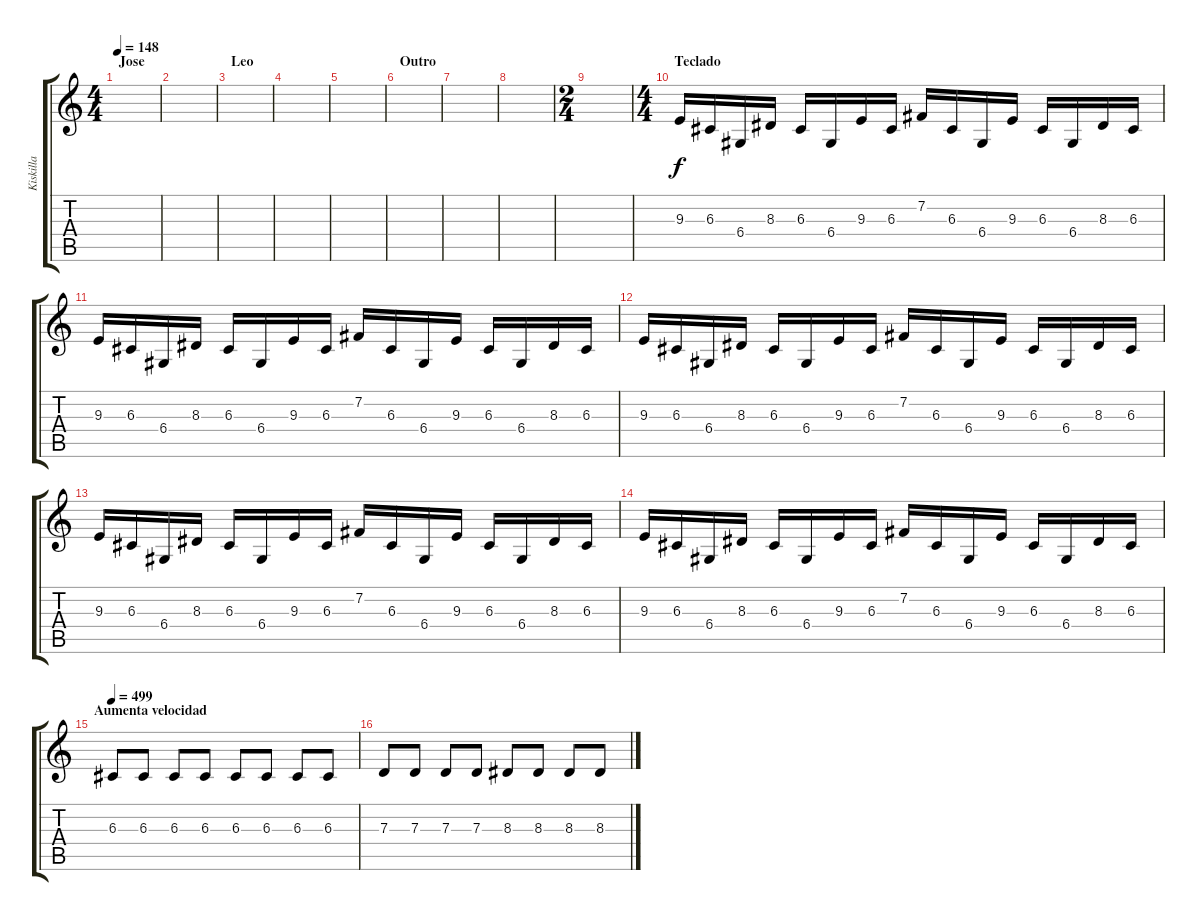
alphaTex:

\track ("Kiskilla" "Kiskilla") {instrument acousticgrandpiano}
\staff {score tabs}
\tuning (E4 B3 G3 D3 A2 E2) {hide}
\ts (4 4)
\section ("" "Jose")
\tempo 148
\clef g2
\ks c
|
|
\section ("" "Leo")
|
|
|
\section ("" "Outro")
|
|
|
\ts (2 4)
|
\ts (4 4)
\section ("" "Teclado")
9.3.16{volume 14} 6.3.16 6.4.16 8.3.16 6.3.16 6.4.16 9.3.16 6.3.16 7.2.16 6.3.16 6.4.16 9.3.16 6.3.16 6.4.16 8.3.16 6.3.16 |
9.3.16 6.3.16 6.4.16 8.3.16 6.3.16 6.4.16 9.3.16 6.3.16 7.2.16 6.3.16 6.4.16 9.3.16 6.3.16 6.4.16 8.3.16 6.3.16 |
9.3.16 6.3.16 6.4.16 8.3.16 6.3.16 6.4.16 9.3.16 6.3.16 7.2.16 6.3.16 6.4.16 9.3.16 6.3.16 6.4.16 8.3.16 6.3.16 |
9.3.16 6.3.16 6.4.16 8.3.16 6.3.16 6.4.16 9.3.16 6.3.16 7.2.16 6.3.16 6.4.16 9.3.16 6.3.16 6.4.16 8.3.16 6.3.16 |
9.3.16 6.3.16 6.4.16 8.3.16 6.3.16 6.4.16 9.3.16 6.3.16 7.2.16 6.3.16 6.4.16 9.3.16 6.3.16 6.4.16 8.3.16 6.3.16 |
\section ("" "Aumenta velocidad")
\tempo 499
6.3.8{volume 11} 6.3.8 6.3.8 6.3.8 6.3.8 6.3.8 6.3.8 6.3.8 |
7.3.8 7.3.8 7.3.8 7.3.8 8.3.8 8.3.8 8.3.8 8.3.8
